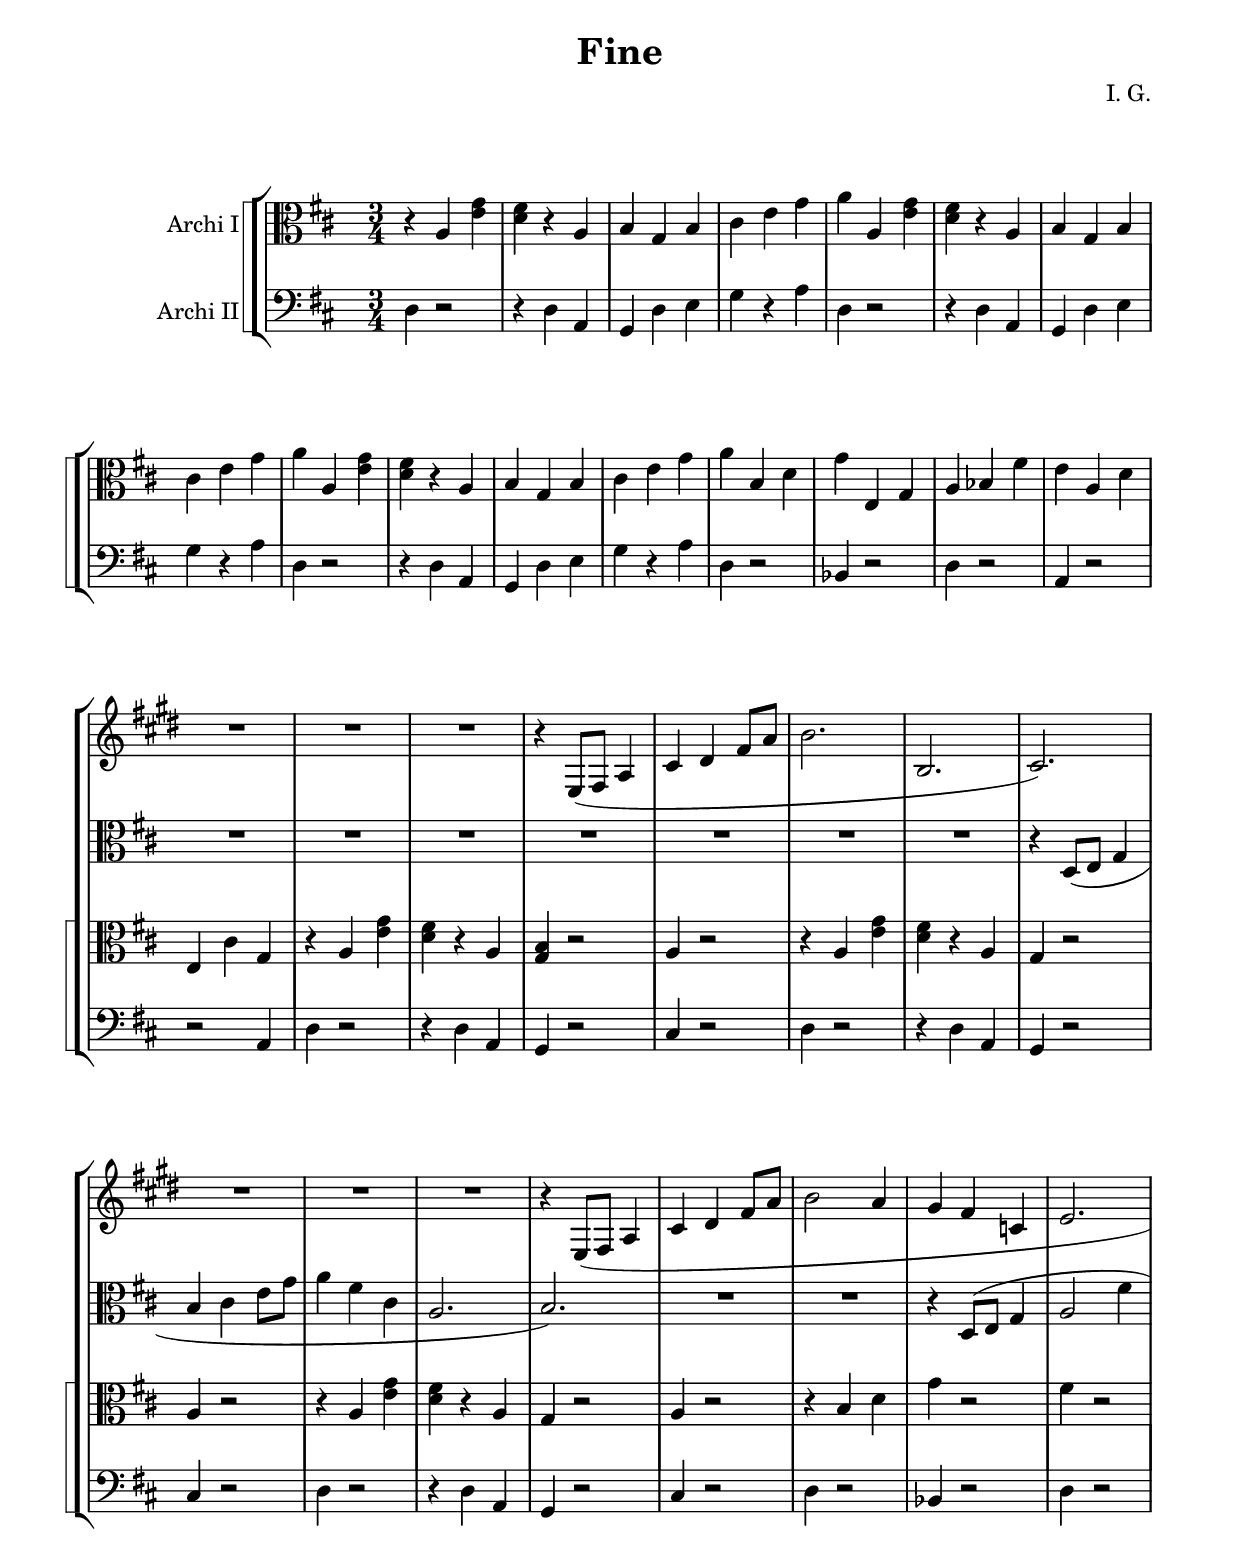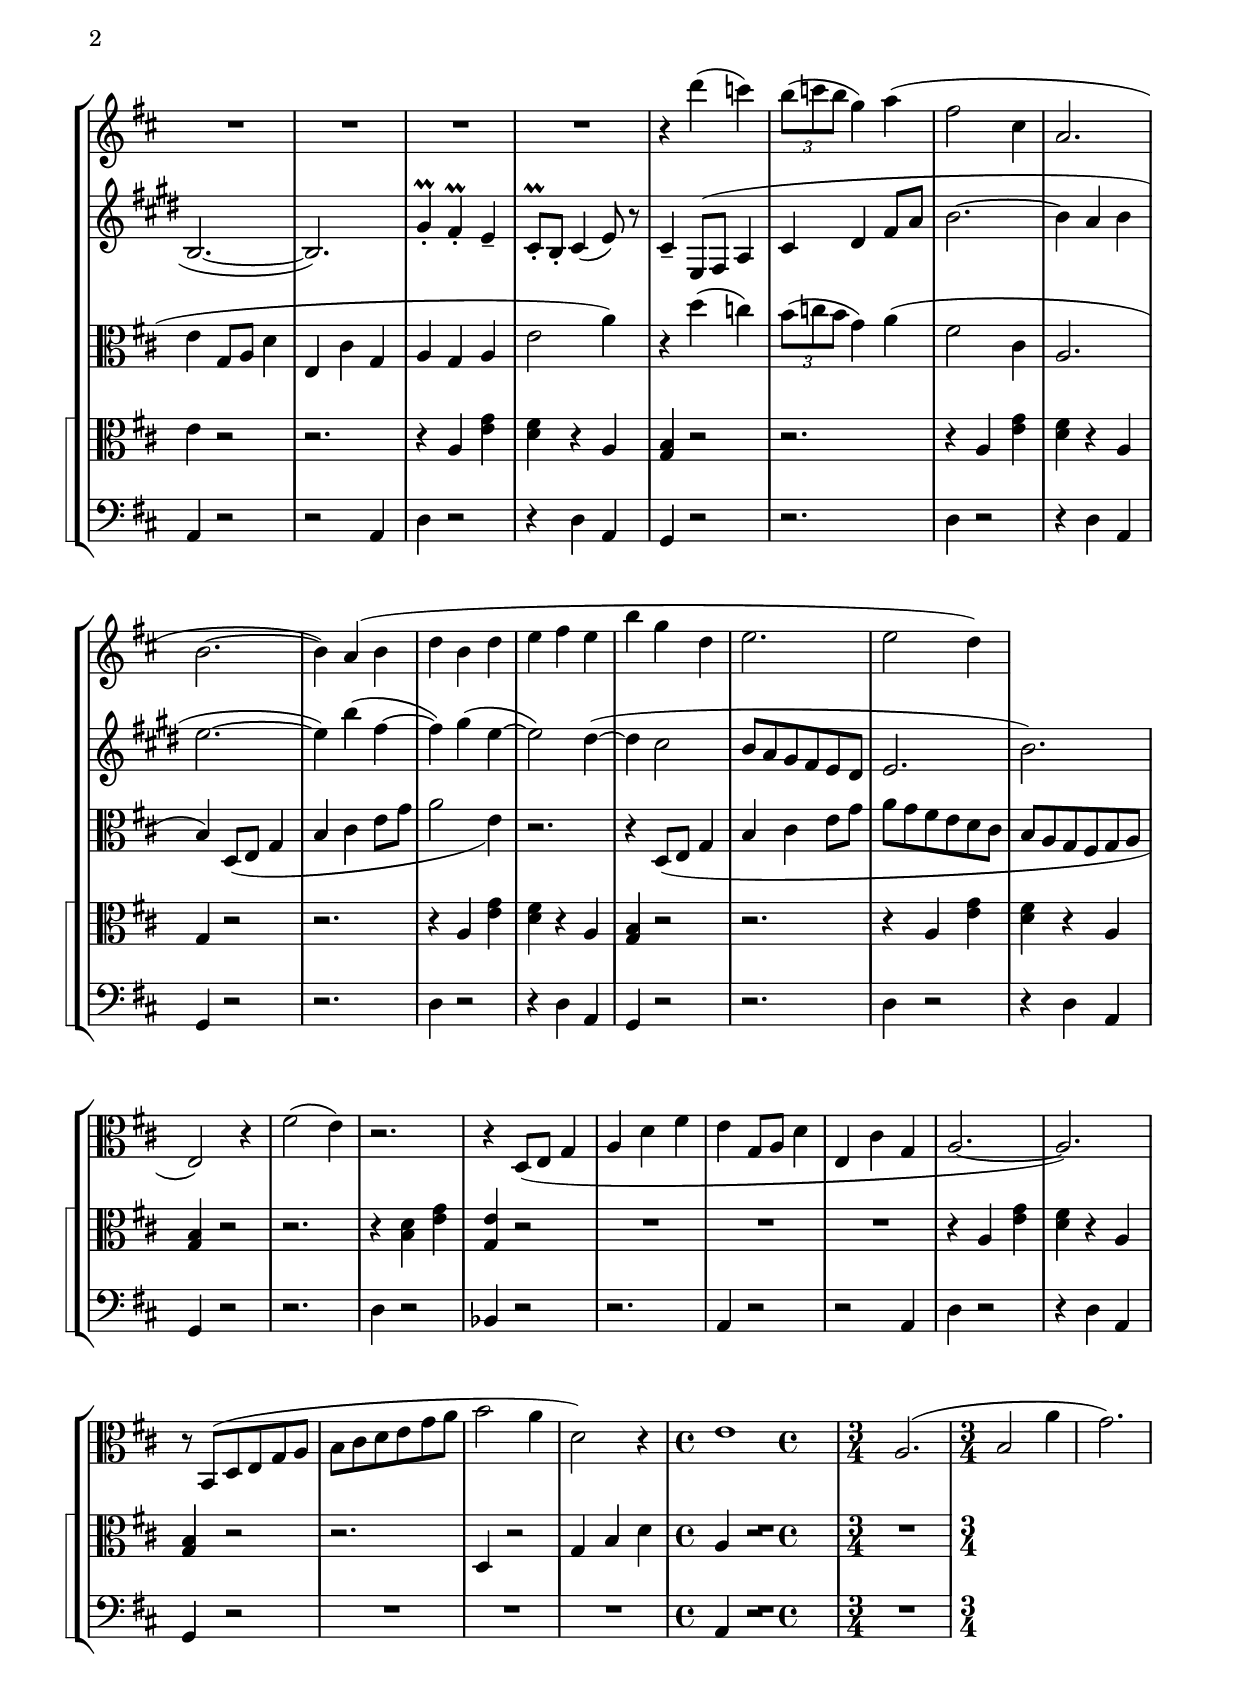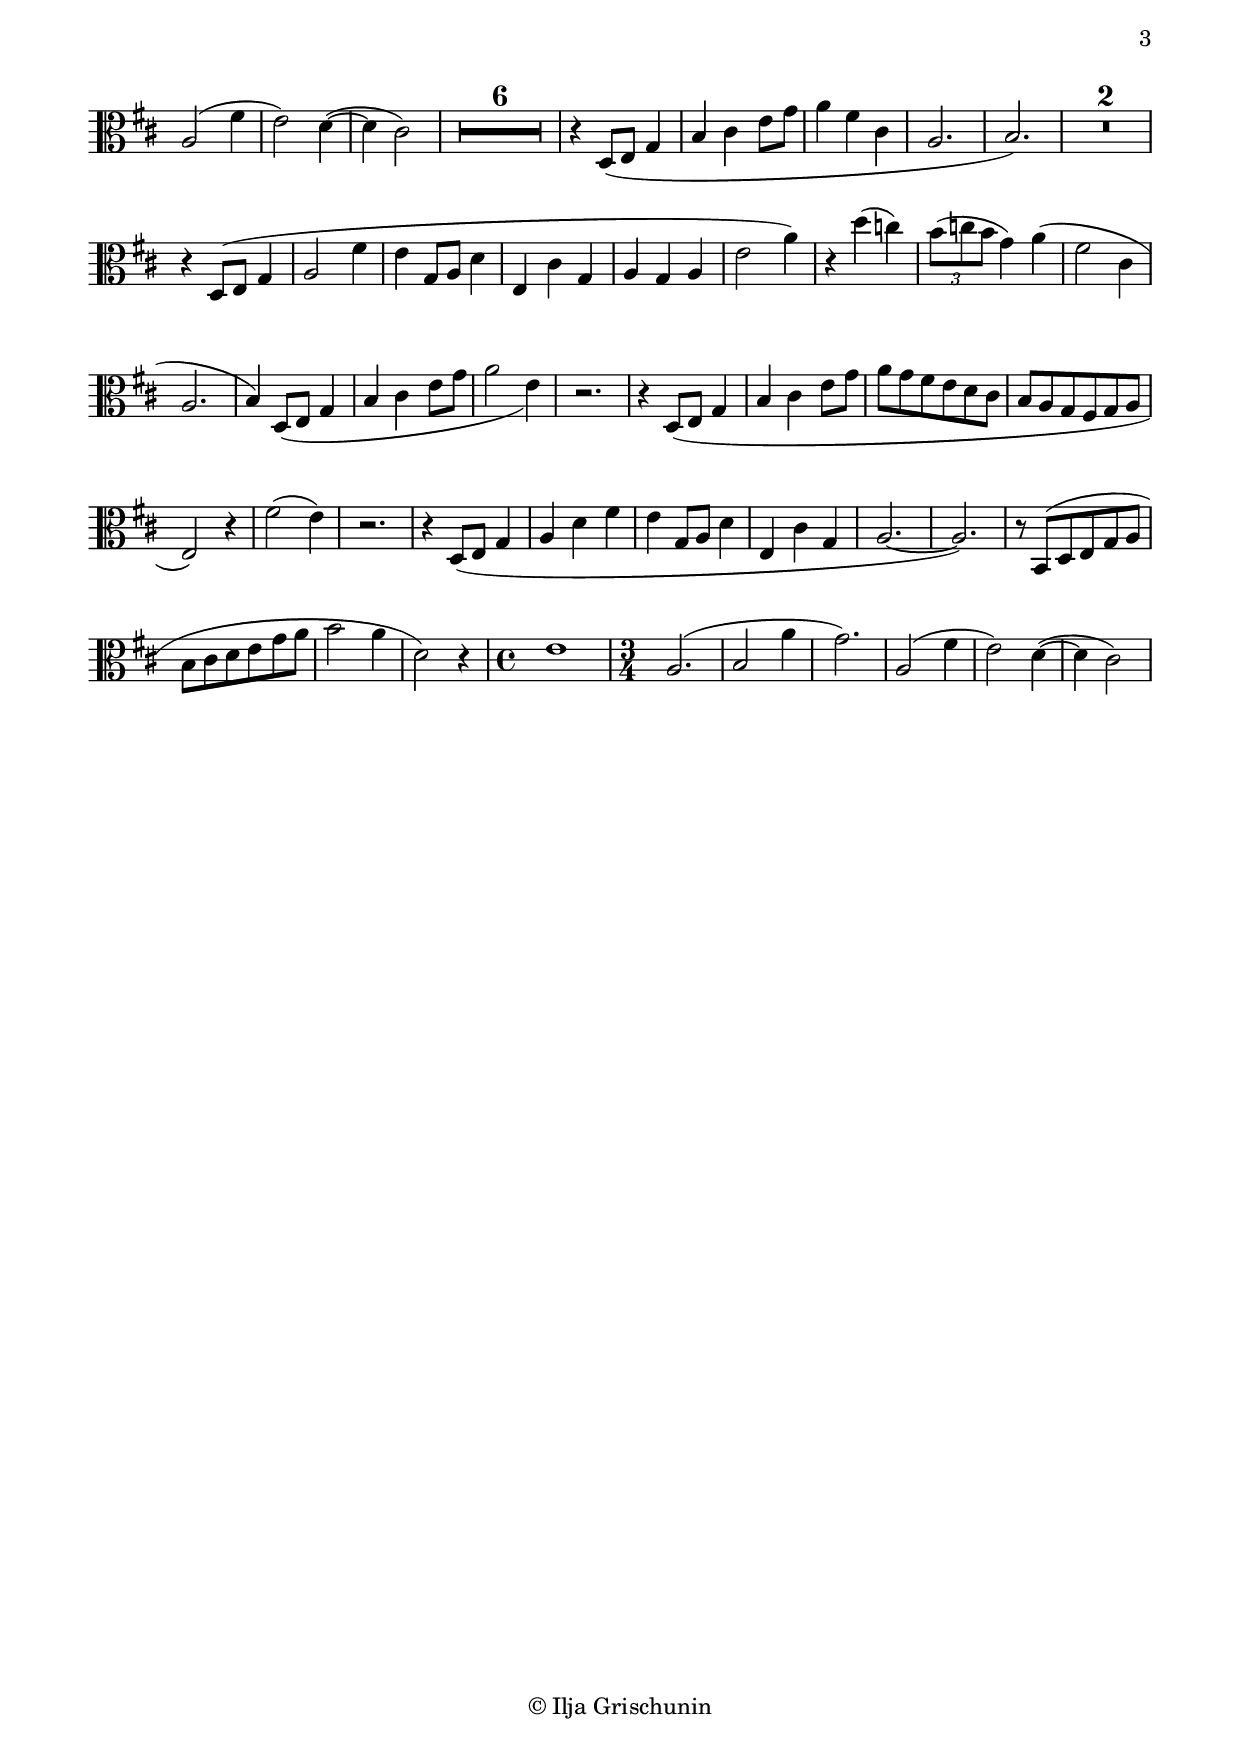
\version "2.19.15"
%\version "2.18.0"

\language "deutsch"

\header {
  title = "Fine"
  %meter = "Von Langsam bis Rasch"
  composer = "I. G."
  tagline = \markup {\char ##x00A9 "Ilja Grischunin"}
}

%#(set-global-staff-size 16)
\paper {
  indent = 3.0\cm  % space for instrumentName
  %short-indent = 1.5\cm  % space for shortInstrumentName
  top-system-spacing.basic-distance = #25
  top-markup-spacing.basic-distance = #8
  markup-system-spacing.basic-distance = #26
  system-system-spacing.basic-distance = #20
  last-bottom-spacing.basic-distance = #25
  left-margin = 15
  right-margin = 15
  %two-sided = ##t
  %inner-margin = 20
  %outer-margin = 15
}


\layout {
  \context {
    \RemoveEmptyStaffContext
  }
  \context {
    \Score
    \remove "Bar_number_engraver"
    \override VerticalAxisGroup.remove-first = ##t
  }
  \override Staff.InstrumentName.self-alignment-X = #RIGHT
}

\version "2.19.15"

\language "deutsch"

fluteMusic = \relative {
  \override Score.BarNumber.break-visibility = ##(#t #t #t)
  \key d \major
  \time 3/4
  \override MultiMeasureRest.expand-limit = #2
  \set Score.skipBars = ##t
  R2.*36
  r4 d'''( c) \tuplet 3/2 {h8( c h} g4) a( fis2 cis4 a2. h~
  h4) a( h d h d e fis e h' g d e2. e2 d4)
}

\version "2.19.15"

\language "deutsch"

clarinetMusic = \relative {
  \override Score.BarNumber.break-visibility = ##(#t #t #t)
  \key d \major
  \time 3/4
  \override MultiMeasureRest.expand-limit = #2
  \set Score.skipBars = ##t
  R2.*19
  r4 d8_( e g4 h cis e8 g a2. a, h)
  R2.*3
  r4 d,8_( e g4 h cis e8 g a2 g4 fis e b d2. a~ a)
  fis'4-.\prall e-.\prall d-- h8-.\prall a-. h4( d8) r
  h4-- d,8( e g4 h cis e8 g a2.~ a4 g a d2.~ d4) a'( e~
  e) fis( d~ d2) cis4~( cis h2 a8 g fis e d cis d2. a')
}

\version "2.19.15"

\language "deutsch"

celloMusic = \relative {
  \override Score.BarNumber.break-visibility = ##(#t #t #t)
  %\clef bass
  \clef alto
  \key d \major
  \time 3/4
  \override MultiMeasureRest.expand-limit = #2
  \set Score.skipBars = ##t
  R2.*23
  r4 d8_( e g4 h cis e8 g a4 fis cis a2. h)
  R2.*2
  r4 d,8( e g4 a2 fis'4 e g,8 a d4 e, cis' g a g a e'2 a4)
  r4 d( c) \tuplet 3/2 {h8( c h} g4) a( fis2 cis4 a2.
  h4) d,8_( e g4 h cis e8 g a2 e4) r2.
  r4 d,8_( e g4 h cis e8 g a g fis e d cis h a g fis g a
  e2) r4 fis'2( e4) r2. r4 d,8_( e g4 a d fis e g,8 a d4
  e, cis' g a2.~ a) r8 h,( d e g a h cis d e g a h2 a4 d,2) r4
  \time 4/4
  e1
  \time 3/4
  a,2.( h2 a'4 g2.) a,2(  fis'4 e2) d4(~ d cis2)
  R2.*6
  r4 d,8_( e g4 h cis e8 g a4 fis cis a2. h)
  R2.*2
  r4 d,8( e g4 a2 fis'4 e g,8 a d4 e, cis' g a g a e'2 a4)
  r4 d( c) \tuplet 3/2 {h8( c h} g4) a( fis2 cis4 a2.
  h4) d,8_( e g4 h cis e8 g a2 e4) r2.
  r4 d,8_( e g4 h cis e8 g a g fis e d cis h a g fis g a
  e2) r4 fis'2( e4) r2. r4 d,8_( e g4 a d fis e g,8 a d4
  e, cis' g a2.~ a) r8 h,( d e g a h cis d e g a h2 a4 d,2) r4
  \time 4/4
  e1
  \time 3/4
  a,2.( h2 a'4 g2.) a,2(  fis'4 e2) d4(~ d cis2)
}

\version "2.19.15"

\language "deutsch"

archiIMusic = \relative {
  \override Score.BarNumber.break-visibility = ##(#t #t #t)
  \clef alto
  \key d \major
  \time 3/4
  \override MultiMeasureRest.expand-limit = #2
  \set Score.skipBars = ##t
  r4 a <e' g><d fis> r a h g h cis e g
  \repeat unfold 2 {a4 a, <e' g><d fis> r a h g h cis e g}
  a4 h, d g e, g a b fis' e a, d e, cis' g
  r4 a <e' g><d fis> r a <g h> r2 a4 r2
  \repeat unfold 2 {r4 a <e' g><d fis> r a g r2 a4 r2}
  r4 h d g r2 fis4 r2 e4 r2 r2.
  r4 a, <e' g><d fis> r a <g h> r2 r2.
  r4 a <e' g><d fis> r a g r2 r2.
  \repeat unfold 2 {r4 a <e' g><d fis> r a <g h> r2 r2.}
  r4 <h d><e g><g, e'> r2 R2.*3
  r4 a <e' g><d fis> r a <g h> r2 r2.
  d4 r2 g4 h d a r2
  \time 4/4
  R1
  \time 3/4
}

archiIIMusic = \relative {
  \override Score.BarNumber.break-visibility = ##(#t #t #t)
  \clef bass
  \key d \major
  \time 3/4
  \override MultiMeasureRest.expand-limit = #2
  \set Score.skipBars = ##t
  \repeat unfold 3 {d4 r2 r4 d a g d' e g r a}
  d,4 r2 b4 r2 d4 r2 a4 r2 r a4
  \repeat unfold 3 {d4 r2 r4 d a g r2 cis4 r2}
  d4 r2 b4 r2 d4 r2 a4 r2 r a4
  \repeat unfold 4 {d4 r2 r4 d a g r2 r2.}
  d'4 r2 b4 r2 r2. a4 r2 r a4
  d4 r2 r4 d a g r2 R2.*3 a4 r2
  \time 4/4
  R1
  \time 3/4
}


\score {
  <<
    \new StaffGroup
    <<
      \new Staff = "Staff_flute" {
        \set Staff.instrumentName = #"Flute"
        % shortInstrumentName, midiInstrument, etc.
        % may be set here as well
        \fluteMusic
      }
      \new Staff = "Staff_clarinet" {
        \set Staff.instrumentName =
        \markup { \concat { "Clarinet in B" \flat } }
        \transpose b c' \clarinetMusic
      }
      \new Staff = "Staff_cello" {
        \set Staff.instrumentName = #"Cello"
        \celloMusic
      }
      \new GrandStaff = "GrandStaff_violins" \with {
        systemStartDelimiter = #'SystemStartSquare
      }
      <<
        \new Staff = "Staff_violinI" {
          \set Staff.instrumentName = #"Archi I"
          \archiIMusic
        }
        \new Staff = "Staff_violinII" {
          \set Staff.instrumentName = #"Archi II"
          \archiIIMusic
        }
      >>
    >>
  >>
}